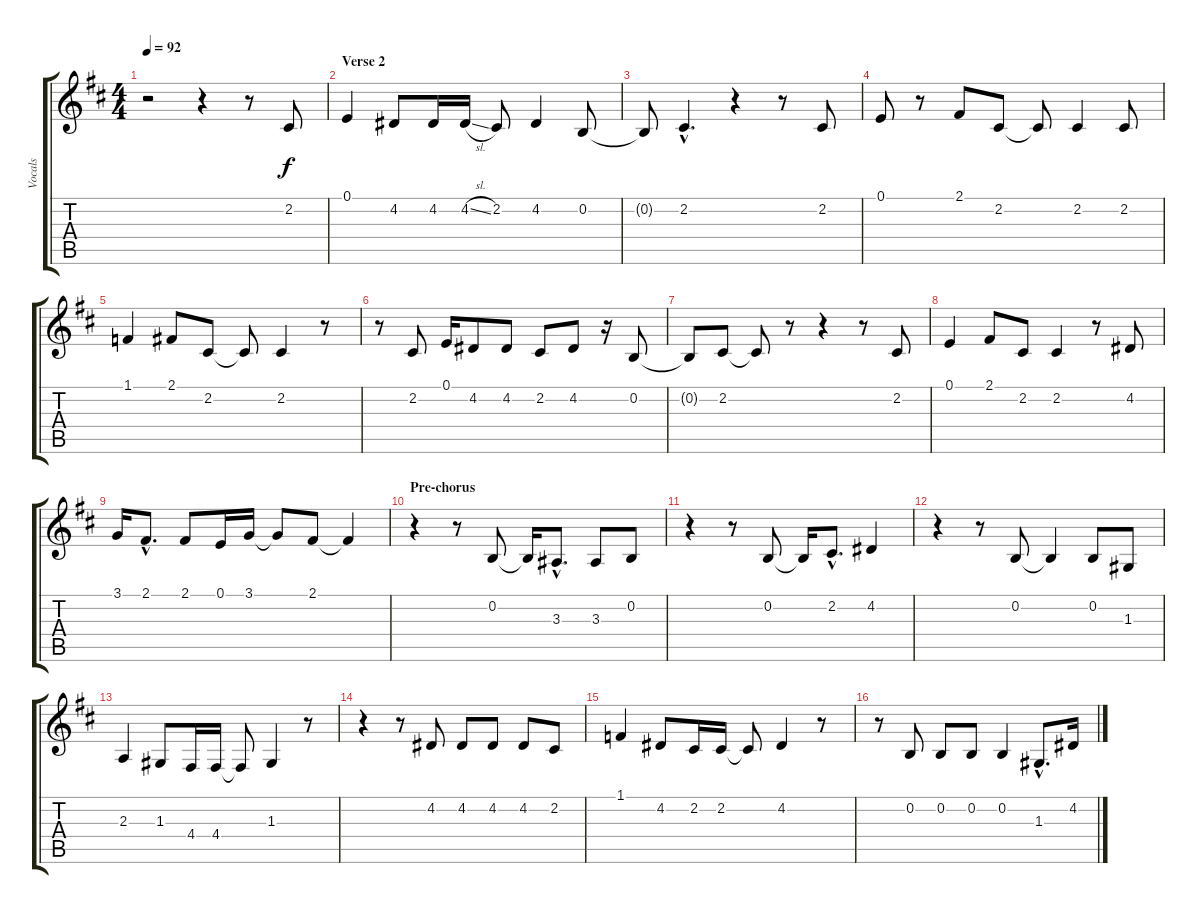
\track ("Vocals" "Vocals") {instrument voiceoohs}
\staff {score tabs}
\tuning (E4 B3 G3 D3 A2 E2) {hide}
\ts (4 4)
\tempo 92
\clef g2
\ks d
r.2{dy f} r.4 r.8 2.2.8 |
\section ("" "Verse 2")
0.1.4 4.2.8 4.2.16 4.2{sl}.16 2.2.8 4.2.4 0.2.8 |
0.2{t}.8 2.2{hac}.4{d} r.4 r.8 2.2.8 |
0.1.8 r.8 2.1.8 2.2.8 2.2{t}.8 2.2.4 2.2.8 |
1.1.4 2.1.8 2.2.8 2.2{t}.8 2.2.4 r.8 |
r.8 2.2.8 0.1.16 4.2.8 4.2.8 2.2.8 4.2.8 r.16 0.2.8 |
0.2{t}.8 2.2.8 2.2{t}.8 r.8 r.4 r.8 2.2.8 |
0.1.4 2.1.8 2.2.8 2.2.4 r.8 4.2.8 |
3.1.16 2.1{hac}.8{d} 2.1.8 0.1.16 3.1.16 3.1{t}.8 2.1.8 2.1{t}.4 |
\section ("" "Pre-chorus")
r.4 r.8 0.2.8 0.2{t}.16 3.3{hac}.8{d} 3.3.8 0.2.8 |
r.4 r.8 0.2.8 0.2{t}.16 2.2{hac}.8{d} 4.2.4 |
r.4 r.8 0.2.8 0.2{t}.4 0.2.8 1.3.8 |
2.3.4 1.3.8 4.4.16 4.4.16 4.4{t}.8 1.3.4 r.8 |
r.4 r.8 4.2.8 4.2.8 4.2.8 4.2.8 2.2.8 |
1.1.4 4.2.8 2.2.16 2.2.16 2.2{t}.8 4.2.4 r.8 |
r.8 0.2.8 0.2.8 0.2.8 0.2.4 1.3{hac}.8{d} 4.2.16
